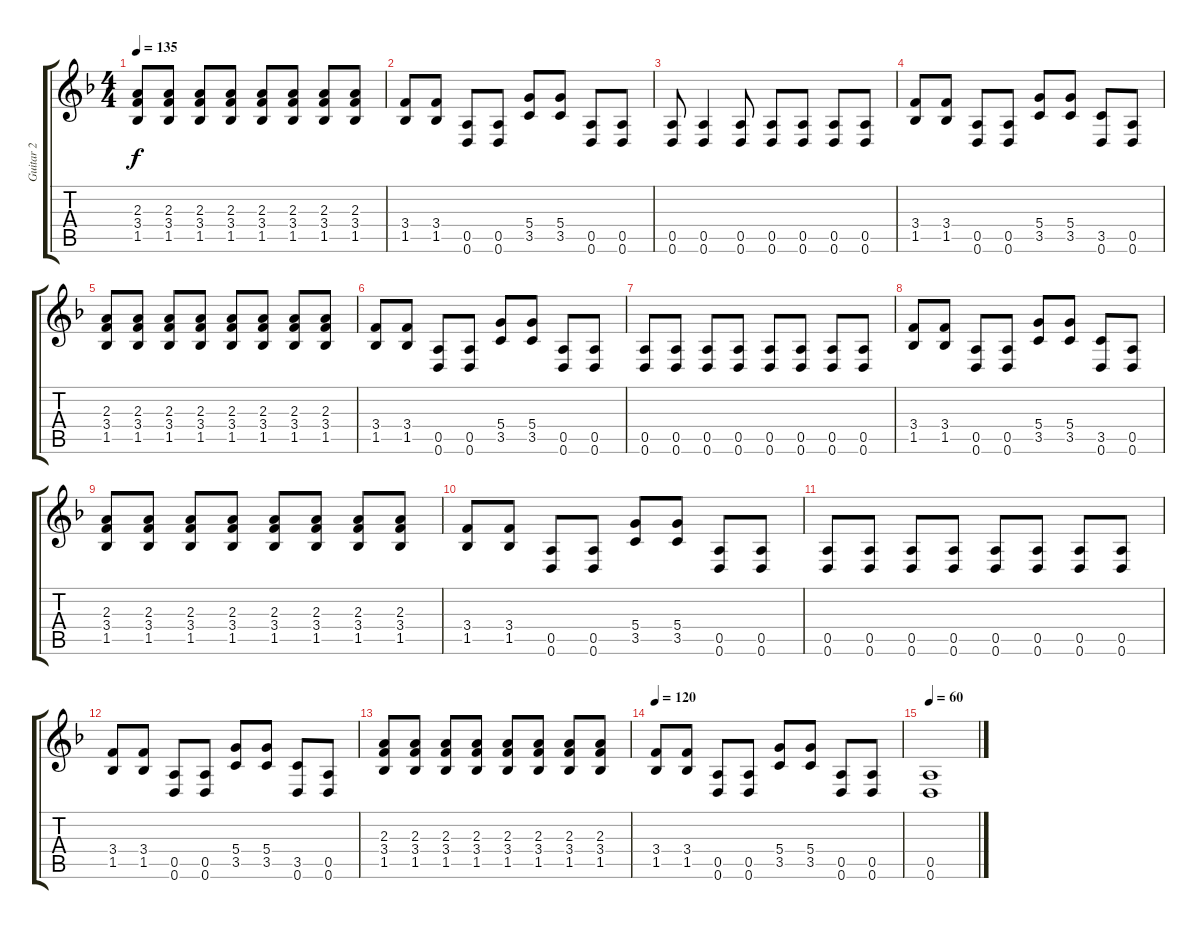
\track ("Guitar 2" "Guitar 2") {instrument distortionguitar}
\staff {score tabs}
\tuning (E4 B3 G3 D3 A2 D2) {hide}
\ts (4 4)
\tempo 135
\clef g2
\ks f
(2.3 3.4 1.5).8{dy f} (2.3 3.4 1.5).8 (2.3 3.4 1.5).8 (2.3 3.4 1.5).8 (2.3 3.4 1.5).8 (2.3 3.4 1.5).8 (2.3 3.4 1.5).8 (2.3 3.4 1.5).8 |
(3.4 1.5).8 (3.4 1.5).8 (0.5 0.6).8 (0.5 0.6).8 (5.4 3.5).8 (5.4 3.5).8 (0.5 0.6).8 (0.5 0.6).8 |
(0.5 0.6).8 (0.5 0.6).4 (0.5 0.6).8 (0.5 0.6).8 (0.5 0.6).8 (0.5 0.6).8 (0.5 0.6).8 |
(3.4 1.5).8 (3.4 1.5).8 (0.5 0.6).8 (0.5 0.6).8 (5.4 3.5).8 (5.4 3.5).8 (3.5 0.6).8 (0.5 0.6).8 |
(2.3 3.4 1.5).8 (2.3 3.4 1.5).8 (2.3 3.4 1.5).8 (2.3 3.4 1.5).8 (2.3 3.4 1.5).8 (2.3 3.4 1.5).8 (2.3 3.4 1.5).8 (2.3 3.4 1.5).8 |
(3.4 1.5).8 (3.4 1.5).8 (0.5 0.6).8 (0.5 0.6).8 (5.4 3.5).8 (5.4 3.5).8 (0.5 0.6).8 (0.5 0.6).8 |
(0.5 0.6).8 (0.5 0.6).8 (0.5 0.6).8 (0.5 0.6).8 (0.5 0.6).8 (0.5 0.6).8 (0.5 0.6).8 (0.5 0.6).8 |
(3.4 1.5).8 (3.4 1.5).8 (0.5 0.6).8 (0.5 0.6).8 (5.4 3.5).8 (5.4 3.5).8 (3.5 0.6).8 (0.5 0.6).8 |
(2.3 3.4 1.5).8 (2.3 3.4 1.5).8 (2.3 3.4 1.5).8 (2.3 3.4 1.5).8 (2.3 3.4 1.5).8 (2.3 3.4 1.5).8 (2.3 3.4 1.5).8 (2.3 3.4 1.5).8 |
(3.4 1.5).8 (3.4 1.5).8 (0.5 0.6).8 (0.5 0.6).8 (5.4 3.5).8 (5.4 3.5).8 (0.5 0.6).8 (0.5 0.6).8 |
(0.5 0.6).8 (0.5 0.6).8 (0.5 0.6).8 (0.5 0.6).8 (0.5 0.6).8 (0.5 0.6).8 (0.5 0.6).8 (0.5 0.6).8 |
(3.4 1.5).8 (3.4 1.5).8 (0.5 0.6).8 (0.5 0.6).8 (5.4 3.5).8 (5.4 3.5).8 (3.5 0.6).8 (0.5 0.6).8 |
(2.3 3.4 1.5).8 (2.3 3.4 1.5).8 (2.3 3.4 1.5).8 (2.3 3.4 1.5).8 (2.3 3.4 1.5).8 (2.3 3.4 1.5).8 (2.3 3.4 1.5).8 (2.3 3.4 1.5).8 |
\tempo 120
(3.4 1.5).8 (3.4 1.5).8 (0.5 0.6).8 (0.5 0.6).8 (5.4 3.5).8 (5.4 3.5).8 (0.5 0.6).8 (0.5 0.6).8 |
\tempo 60
(0.5 0.6).1
